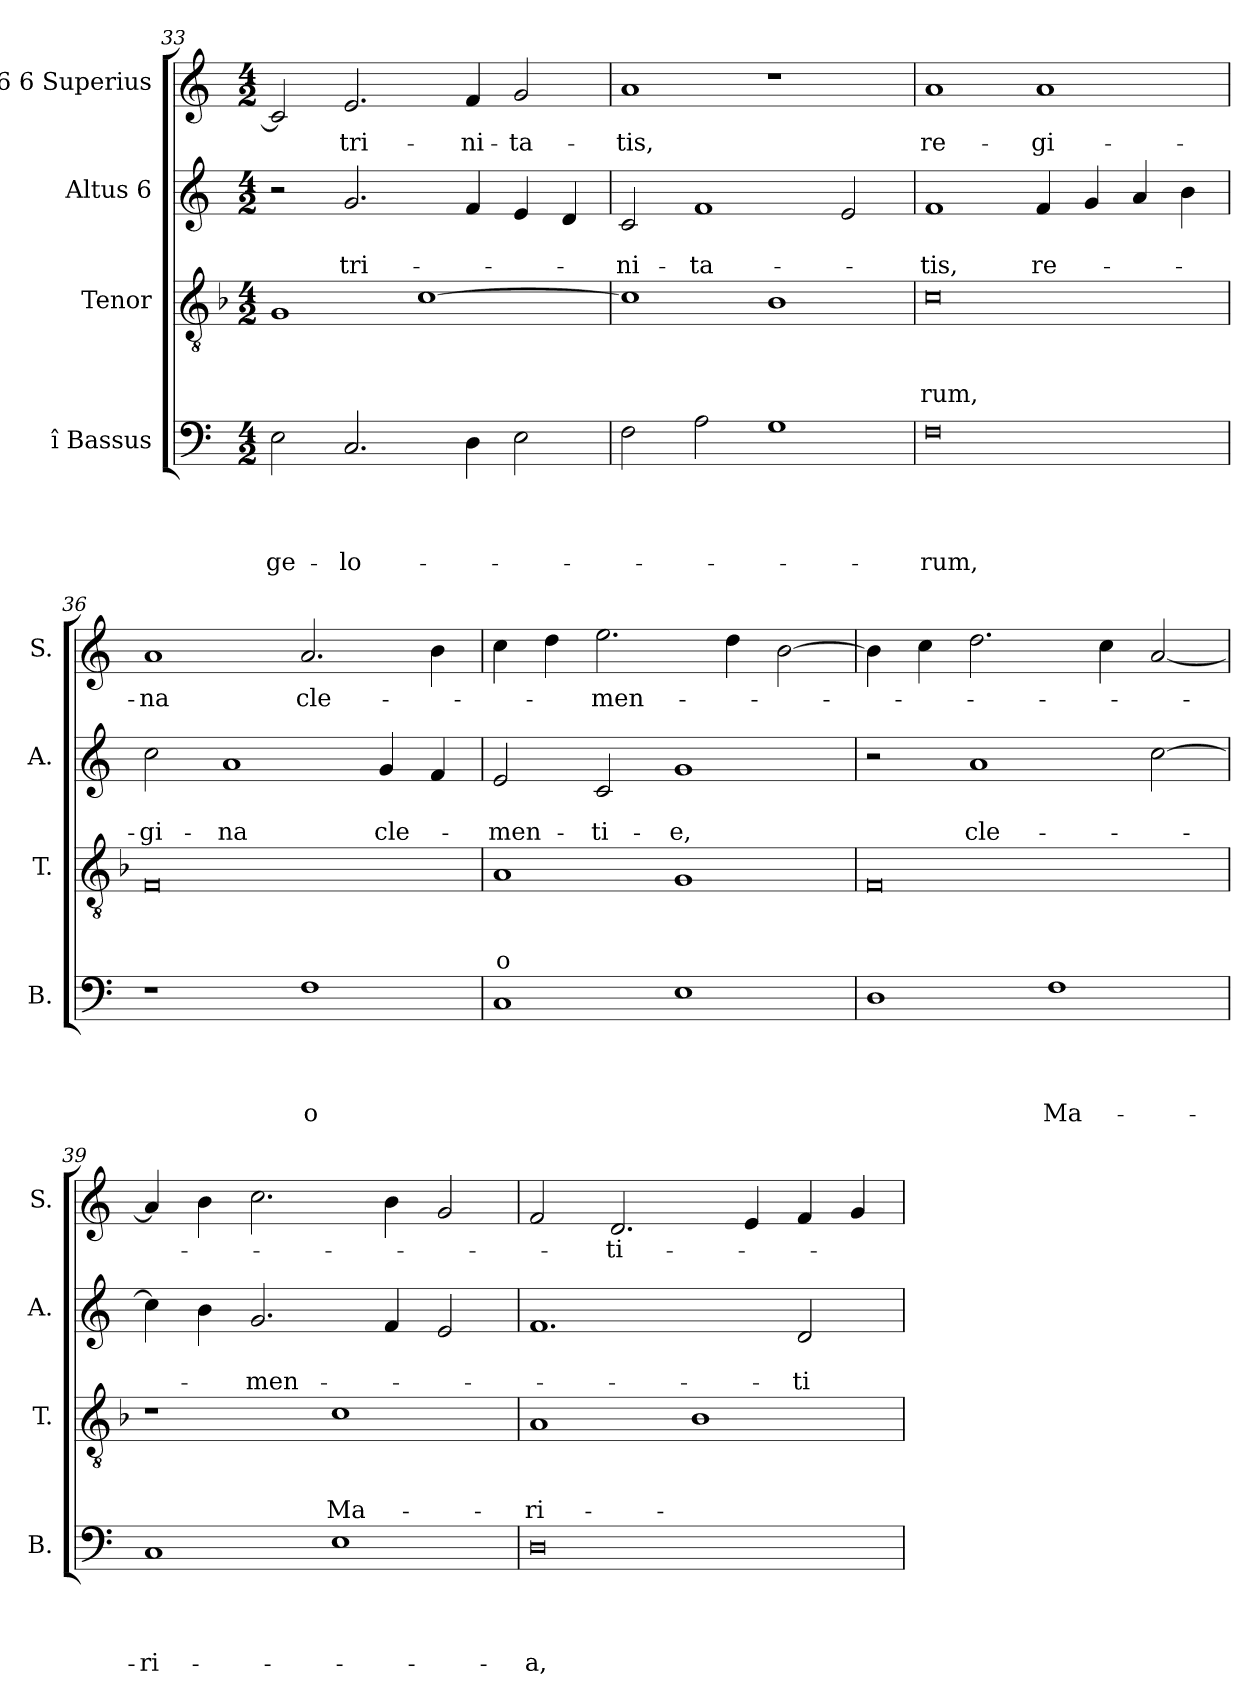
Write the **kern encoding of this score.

**kern	**text	**text	**text	**text	**kern	**text	**text	**text	**kern	**text	**text	**kern	**text
*part4	*part4	*part4	*part4	*part4	*part3	*part3	*part3	*part3	*part2	*part2	*part2	*part1	*part1
*staff4	*staff4	*staff4	*staff4	*staff4	*staff3	*staff3	*staff3	*staff3	*staff2	*staff2	*staff2	*staff1	*staff1
*I"î Bassus	*	*	*	*	*I"Tenor	*	*	*	*I"Altus 6	*	*	*I"6 6 Superius	*
*I'B.	*	*	*	*	*I'T.	*	*	*	*I'A.	*	*	*I'S.	*
!!LO:LB:g=z
*clefF4	*	*	*	*	*clefGv2	*	*	*	*clefG2	*	*	*clefG2	*
*ITrd-3c-5	*	*	*	*	*	*	*	*	*ITrd-3c-5	*	*	*ITrd-3c-5	*
*k[b-]	*	*	*	*	*k[b-]	*	*	*	*k[b-]	*	*	*k[b-]	*
*F:	*	*	*	*	*F:	*	*	*	*F:	*	*	*F:	*
*M4/2	*	*	*	*	*M4/2	*	*	*	*M4/2	*	*	*M4/2	*
=33	=33	=33	=33	=33	=33	=33	=33	=33	=33	=33	=33	=33	=33
!	!	!	!	!LO:LY:b	!	!	!	!	!	!	!	!	!
2A\	.	.	.	-ge-	1G	.	.	.	2r	.	.	2f/]	.
!	!	!	!	!LO:LY:b	!	!	!	!	!	!	!LO:LY:b	!	!LO:LY:b
2.F/	.	.	.	-lo-	.	.	.	.	2.cc/	.	tri-	2.a/	tri-
.	.	.	.	.	[>1c	.	.	.	.	.	.	.	.
!	!	!	!	!	!	!	!	!	!	!	!	!	!LO:LY:b
4G\	.	.	.	.	.	.	.	.	4b-/	.	.	4b-/	-ni-
!	!	!	!	!	!	!	!	!	!	!	!	!	!LO:LY:b
2A\	.	.	.	.	.	.	.	.	4a/	.	.	2cc/	-ta-
.	.	.	.	.	.	.	.	.	4g/	.	.	.	.
=34	=34	=34	=34	=34	=34	=34	=34	=34	=34	=34	=34	=34	=34
!	!	!	!	!	!	!	!	!	!	!	!LO:LY:b	!	!LO:LY:b
2B-\	.	.	.	.	1c]	.	.	.	2f/	.	-ni-	1dd	-tis,
!	!	!	!	!	!	!	!	!	!	!	!LO:LY:b	!	!
2d\	.	.	.	.	.	.	.	.	1b-	.	-ta-	.	.
1c	.	.	.	.	1B-	.	.	.	.	.	.	1r	.
.	.	.	.	.	.	.	.	.	2a/	.	.	.	.
=35	=35	=35	=35	=35	=35	=35	=35	=35	=35	=35	=35	=35	=35
!	!	!	!	!LO:LY:b	!	!	!	!LO:LY:b	!	!	!LO:LY:b	!	!LO:LY:b
0B-	.	.	.	-rum,	0c	.	.	-rum,	1b-	.	-tis,	1dd	re-
!	!	!	!	!	!	!	!	!	!	!	!LO:LY:b	!	!LO:LY:b
.	.	.	.	.	.	.	.	.	4b-/	.	re-	1dd	-gi-
.	.	.	.	.	.	.	.	.	4cc/	.	.	.	.
.	.	.	.	.	.	.	.	.	4dd/	.	.	.	.
.	.	.	.	.	.	.	.	.	4ee\	.	.	.	.
=36	=36	=36	=36	=36	=36	=36	=36	=36	=36	=36	=36	=36	=36
!	!	!	!	!	!	!	!	!	!	!	!LO:LY:b	!	!LO:LY:b
1r	.	.	.	.	0F	.	.	.	2ff\	.	-gi-	1dd	-na
!	!	!	!	!	!	!	!	!	!	!	!LO:LY:b	!	!
.	.	.	.	.	.	.	.	.	1dd	.	-na	.	.
!	!	!	!	!LO:LY:b:rj	!	!	!	!	!	!	!	!	!LO:LY:b
1B-	.	.	.	o	.	.	.	.	.	.	.	2.dd/	cle-
!	!	!	!	!	!	!	!	!	!	!	!LO:LY:b	!	!
.	.	.	.	.	.	.	.	.	4cc/	.	cle-	.	.
.	.	.	.	.	.	.	.	.	4b-/	.	.	4ee\	.
=37	=37	=37	=37	=37	=37	=37	=37	=37	=37	=37	=37	=37	=37
!	!	!	!	!	!	!	!	!LO:LY:b:rj	!	!	!LO:LY:b	!	!
1F	.	.	.	.	1A	.	.	o	2a/	.	-men-	4ff\	.
.	.	.	.	.	.	.	.	.	.	.	.	4gg\	.
!	!	!	!	!	!	!	!	!	!	!	!LO:LY:b	!	!LO:LY:b
.	.	.	.	.	.	.	.	.	2f/	.	-ti-	2.aa\	-men-
!	!	!	!	!	!	!	!	!	!	!	!LO:LY:b	!	!
1A	.	.	.	.	1G	.	.	.	1cc	.	-e,	.	.
.	.	.	.	.	.	.	.	.	.	.	.	4gg\	.
.	.	.	.	.	.	.	.	.	.	.	.	[<2ee\	.
!!LO:LB:g=z
=38	=38	=38	=38	=38	=38	=38	=38	=38	=38	=38	=38	=38	=38
1G	.	.	.	.	0F	.	.	.	2r	.	.	4ee\]	.
.	.	.	.	.	.	.	.	.	.	.	.	4ff\	.
!	!	!	!	!	!	!	!	!	!	!	!LO:LY:b	!	!
.	.	.	.	.	.	.	.	.	1dd	.	cle-	2.gg\	.
!	!	!	!	!LO:LY:b	!	!	!	!	!	!	!	!	!
1B-	.	.	.	Ma-	.	.	.	.	.	.	.	.	.
.	.	.	.	.	.	.	.	.	.	.	.	4ff\	.
.	.	.	.	.	.	.	.	.	[>2ff\	.	.	[<2dd/	.
=39	=39	=39	=39	=39	=39	=39	=39	=39	=39	=39	=39	=39	=39
!	!	!	!	!LO:LY:b	!	!	!	!	!	!	!	!	!
1F	.	.	.	-ri-	1r	.	.	.	4ff\]	.	.	4dd/]	.
.	.	.	.	.	.	.	.	.	4ee\	.	.	4ee\	.
!	!	!	!	!	!	!	!	!	!	!	!LO:LY:b	!	!
.	.	.	.	.	.	.	.	.	2.cc/	.	-men-	2.ff\	.
!	!	!	!	!	!	!	!	!LO:LY:b	!	!	!	!	!
1A	.	.	.	.	1c	.	.	Ma-	.	.	.	.	.
.	.	.	.	.	.	.	.	.	4b-/	.	.	4ee\	.
.	.	.	.	.	.	.	.	.	2a/	.	.	2cc/	.
=40	=40	=40	=40	=40	=40	=40	=40	=40	=40	=40	=40	=40	=40
!	!	!	!	!LO:LY:b	!	!	!	!LO:LY:b	!	!	!	!	!
0G	.	.	.	-a,	1A	.	.	-ri-	1.b-	.	.	2b-/	.
!	!	!	!	!	!	!	!	!	!	!	!	!	!LO:LY:b
.	.	.	.	.	.	.	.	.	.	.	.	2.g/	-ti-
.	.	.	.	.	1B-	.	.	.	.	.	.	.	.
.	.	.	.	.	.	.	.	.	.	.	.	4a/	.
!	!	!	!	!	!	!	!	!	!	!	!LO:LY:b	!	!
.	.	.	.	.	.	.	.	.	2g/	.	-ti-	4b-/	.
.	.	.	.	.	.	.	.	.	.	.	.	4cc/	.
=	=	=	=	=	=	=	=	=	=	=	=	=	=
*-	*-	*-	*-	*-	*-	*-	*-	*-	*-	*-	*-	*-	*-
